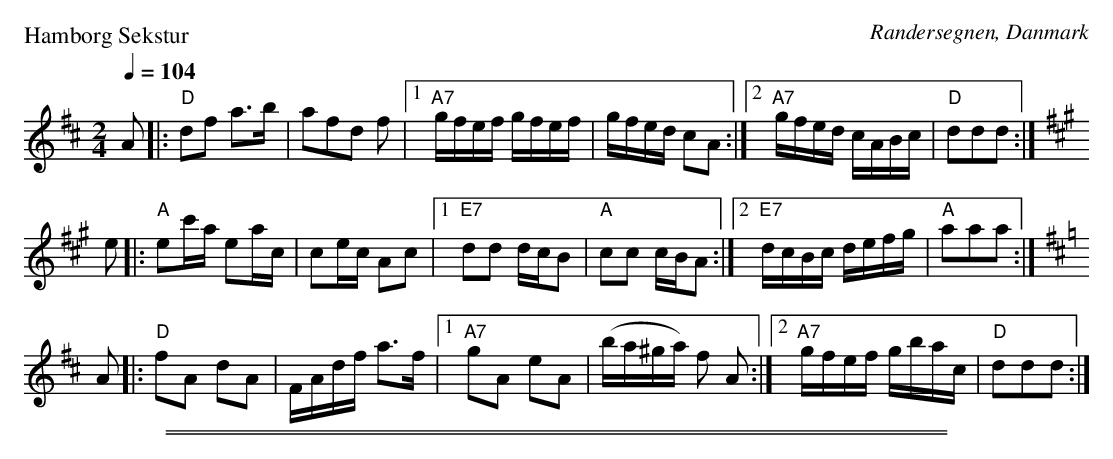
X:1
P: Hamborg Sekstur
O: Randersegnen, Danmark
M: 2/4
L: 1/16
Q: 1/4=104
K: D
A2 \
|: "D"d2f2 a3b | a2f2d2 f2 |1 "A7"gfef gfef | gfed c2A2 \
                          :|2 "A7"gfed cABc | "D"d2d2d2 :| [K:A]
e2 \
|: "A"e2c'a e2ac | c2ec A2c2 |1 "E7"d2d2 dcB2 | "A"c2c2 cBA2 \
                            :|2 "E7"dcBc defg | "A"a2a2a2 :| [K:D]
A2 \
|: "D"f2A2 d2A2 | FAdf a3f |1 "A7"g2A2 e2A2 | (ba^ga) f2 A2 \
                          :|2 "A7"gfef gbac | "D"d2d2d2 :|
